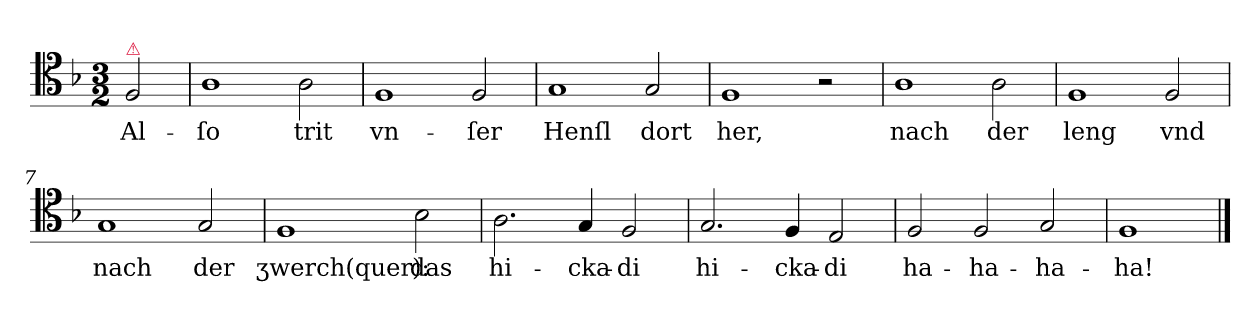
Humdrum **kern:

**kern	**text
*part1	*part1
*staff1	*staff1
*clefC4	*
*k[b-]	*
*F:	*
*M3/2	*
=	=
!LO:TX:a:color=crimson:t=⚠	!
2F	Al-
=1	=1
1A	-ſo
2A	trit
=2	=2
1F	vn-
2F	-ſer
=3	=3
1G	Henſl
2G	dort
=4	=4
1F	her,
2r	.
=5	=5
1A	nach
2A	der
=6	=6
1F	leng
2F	vnd
=7	=7
1G	nach
2G	der
=8	=8
1F	ʒwerch(quer):
2B-	das
=9	=9
2.A	hi-
4G	-cka-
2F	-di
=10	=10
2.G	hi-
4F	-cka-
2E	-di
=11	=11
2F	ha-
2F	-ha-
2G	-ha-
=12	=12
1F/	-ha!
==	==
*-	*-
